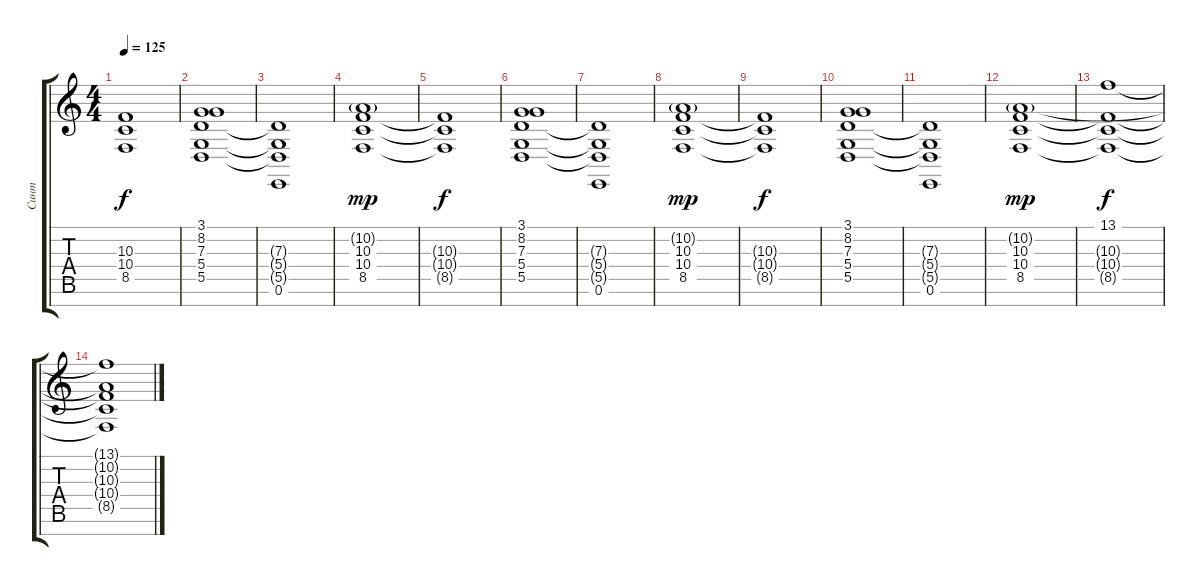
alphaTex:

\track ("Синт" "Синт") {instrument pad2warm}
\staff {score tabs}
\tuning (E4 B3 G3 D3 A2 E2 B1) {hide}
\ts (4 4)
\tempo 125
\clef g2
\ks c
(10.3{t} 10.4{t} 8.5{t}).1{dy f} |
(3.1 8.2 7.3 5.4 5.5).1 |
(7.3{t} 5.4{t} 5.5{t} 0.6).1 |
(10.2{g} 10.3 10.4 8.5).1{dy mp} |
(10.3{t} 10.4{t} 8.5{t}).1{dy f} |
(3.1 8.2 7.3 5.4 5.5).1 |
(7.3{t} 5.4{t} 5.5{t} 0.6).1 |
(10.2{g} 10.3 10.4 8.5).1{dy mp} |
(10.3{t} 10.4{t} 8.5{t}).1{dy f} |
(3.1 8.2 7.3 5.4 5.5).1 |
(7.3{t} 5.4{t} 5.5{t} 0.6).1 |
(10.2{g} 10.3 10.4 8.5).1{dy mp} |
(13.1 10.3{t} 10.4{t} 8.5{t}).1{dy f volume 11} |
(13.1{t} 10.2{t} 10.3{t} 10.4{t} 8.5{t}).1{volume 8}
